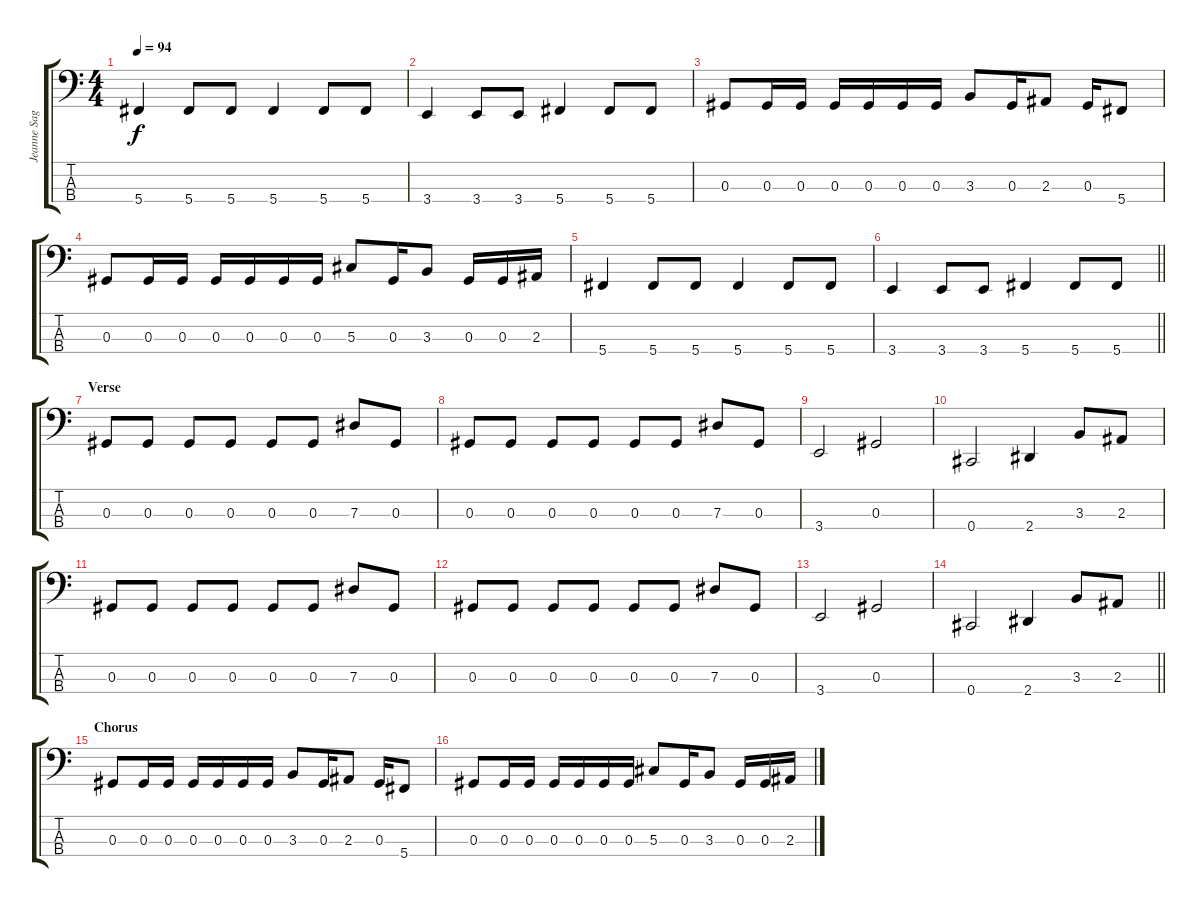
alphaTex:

\track ("Jeanne Sagan" "Jeanne Sag") {instrument electricbassfinger}
\staff {score tabs}
\tuning (Gb2 Db2 Ab1 Db1) {hide}
\ts (4 4)
\tempo 94
\clef f4
\ks c
5.4.4{dy f} 5.4.8 5.4.8 5.4.4 5.4.8 5.4.8 |
3.4.4 3.4.8 3.4.8 5.4.4 5.4.8 5.4.8 |
0.3.8 0.3.16 0.3.16 0.3.16 0.3.16 0.3.16 0.3.16 3.3.8 0.3.16 2.3.8 0.3.16 5.4.8 |
0.3.8 0.3.16 0.3.16 0.3.16 0.3.16 0.3.16 0.3.16 5.3.8 0.3.16 3.3.8 0.3.16 0.3.16 2.3.16 |
5.4.4 5.4.8 5.4.8 5.4.4 5.4.8 5.4.8 |
\barLineRight lightlight
3.4.4 3.4.8 3.4.8 5.4.4 5.4.8 5.4.8 |
\section ("" "Verse")
0.3.8 0.3.8 0.3.8 0.3.8 0.3.8 0.3.8 7.3.8 0.3.8 |
0.3.8 0.3.8 0.3.8 0.3.8 0.3.8 0.3.8 7.3.8 0.3.8 |
3.4.2 0.3.2 |
0.4.2 2.4.4 3.3.8 2.3.8 |
0.3.8 0.3.8 0.3.8 0.3.8 0.3.8 0.3.8 7.3.8 0.3.8 |
0.3.8 0.3.8 0.3.8 0.3.8 0.3.8 0.3.8 7.3.8 0.3.8 |
3.4.2 0.3.2 |
\barLineRight lightlight
0.4.2 2.4.4 3.3.8 2.3.8 |
\section ("" "Chorus")
0.3.8 0.3.16 0.3.16 0.3.16 0.3.16 0.3.16 0.3.16 3.3.8 0.3.16 2.3.8 0.3.16 5.4.8 |
0.3.8 0.3.16 0.3.16 0.3.16 0.3.16 0.3.16 0.3.16 5.3.8 0.3.16 3.3.8 0.3.16 0.3.16 2.3.16
